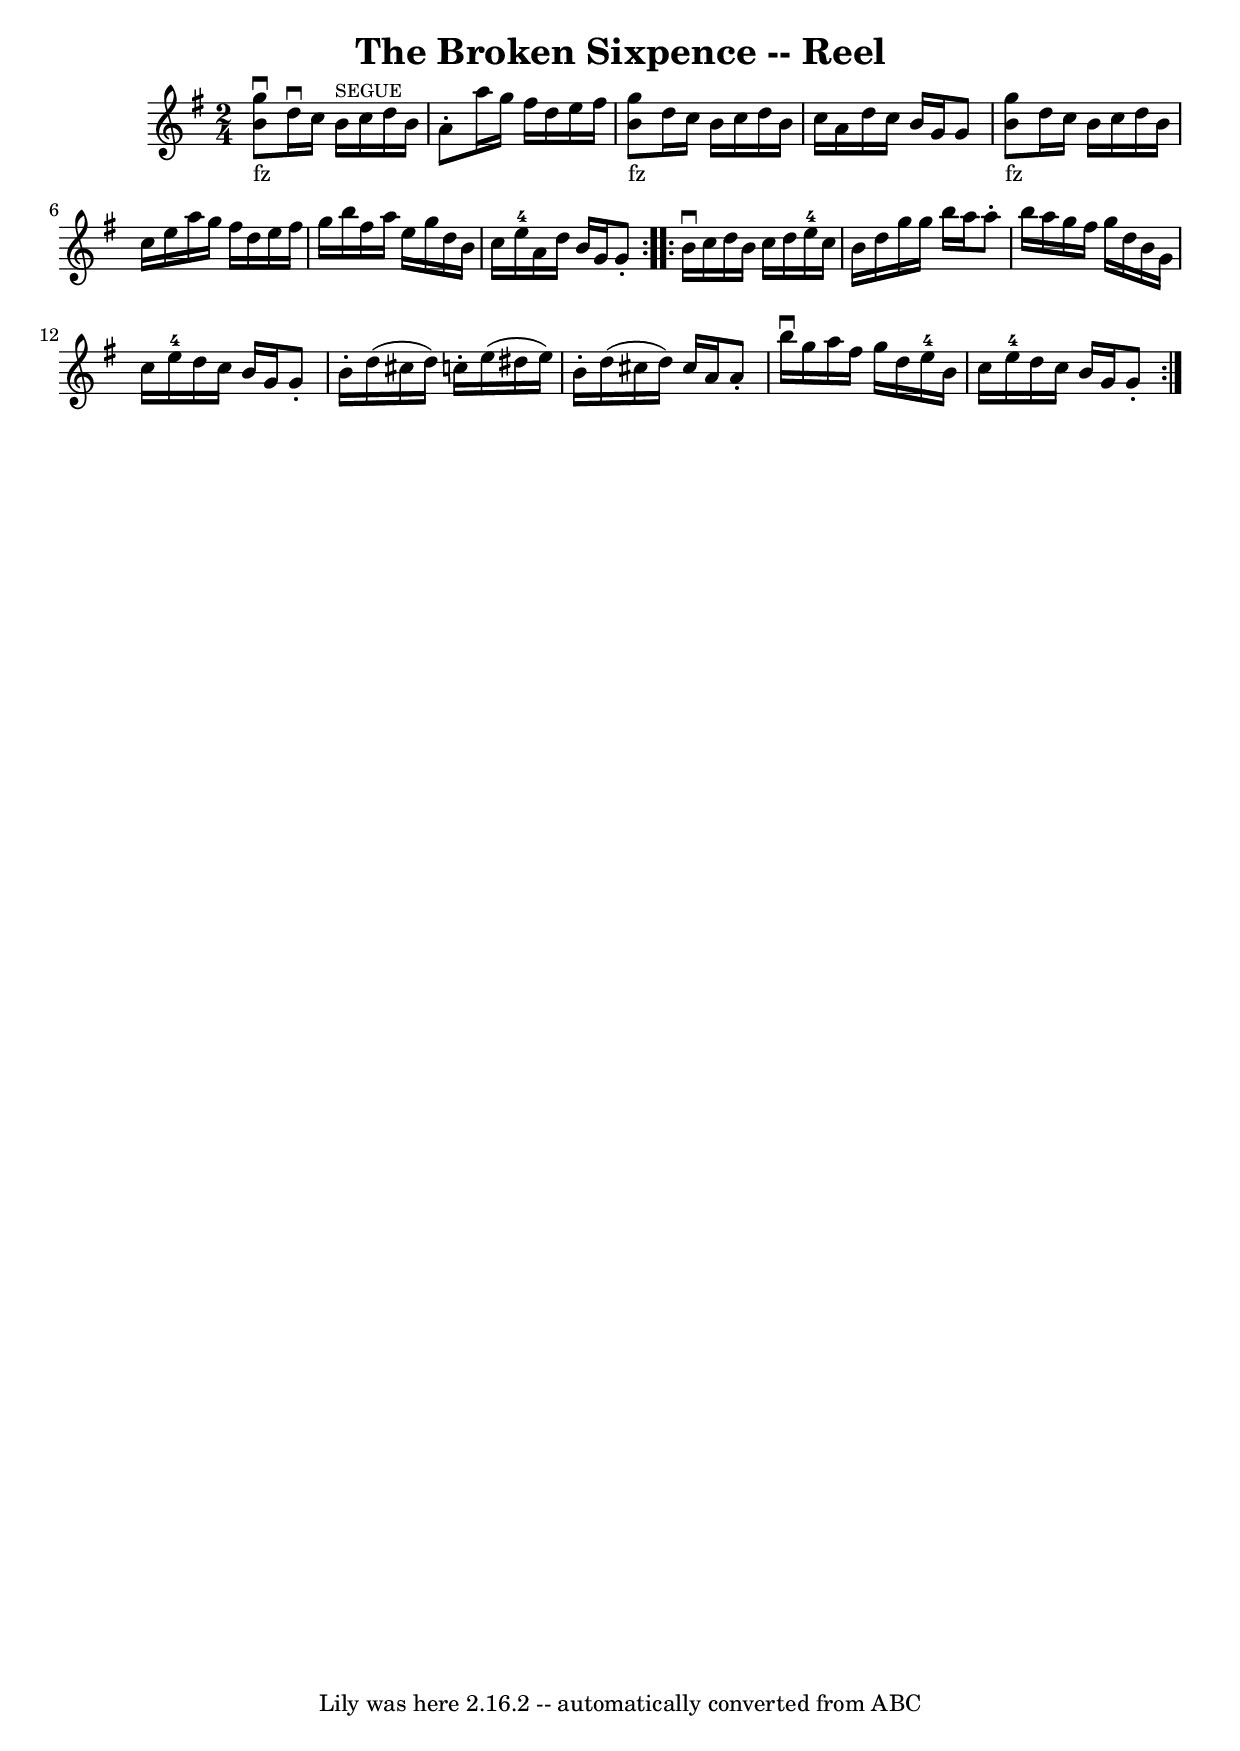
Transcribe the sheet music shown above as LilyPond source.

\version "2.16.2"
\include "Mammoth.ily"
\header {
  %% book = "Ryan's Mammoth Collection"
  crossRefNumber = "1"
  footnotes = "\\\\394"
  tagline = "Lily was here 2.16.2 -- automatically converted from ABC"
  title = "The Broken Sixpence -- Reel"

}
voicedefault =  {



  \repeat volta 2 {

    \time 2/4 
    \key g \major
    << b'8_"fz"^\downbow g''8   >> d''16^\downbow 
    c''16 b'16^\segue c''16 d''16 b'16    |
    a'8 -.   
    a''16 g''16 fis''16 d''16 e''16 fis''16    |
    <<   
      b'8_"fz" g''8   >> d''16 c''16 b'16 c''16 d''16 b'16    
    |
    c''16 a'16 d''16 c''16 b'16 g'16 g'8    |
    
    << b'8_"fz" g''8   >> d''16 c''16 b'16 c''16 d''16 b'16   
    |
    c''16 e''16 a''16 g''16 fis''16 d''16 e''16    
    fis''16    |
    g''16 b''16 fis''16 a''16 e''16 g''16    
    d''16 b'16    |
    c''16 e''16-4 a'16 d''16 b'16 g'16 
    g'8 -.   
  }     
  \repeat volta 2 {
    b'16^\downbow c''16 d''16 b'16   
    c''16 d''16 e''16-4 c''16    |
    b'16 d''16 g''16    
    g''16 b''16 a''16 a''8 -.   |
    b''16 a''16 g''16    
    fis''16 g''16 d''16 b'16 g'16    |
    c''16 e''16-4   
    d''16 c''16 b'16 g'16 g'8 -.   |
    b'16 -. d''16 (
    cis''16 d''16) c''!16 -. e''16 (dis''16 e''16)   |
    
    b'16 -. d''16 (cis''16 d''16) cis''16 a'16 a'8 -.   |
    
    b''16^\downbow g''16 a''16 fis''16 g''16 d''16 e''16-4   
    b'16    |
    c''16 e''16-4 d''16 c''16 b'16 g'16    
    g'8 -.   
  }   

}

\score{
  <<

    \context Staff="default"
    {
      \voicedefault 
      
    }

  >>
  \layout {
    
  }
  \midi {
  }

}
